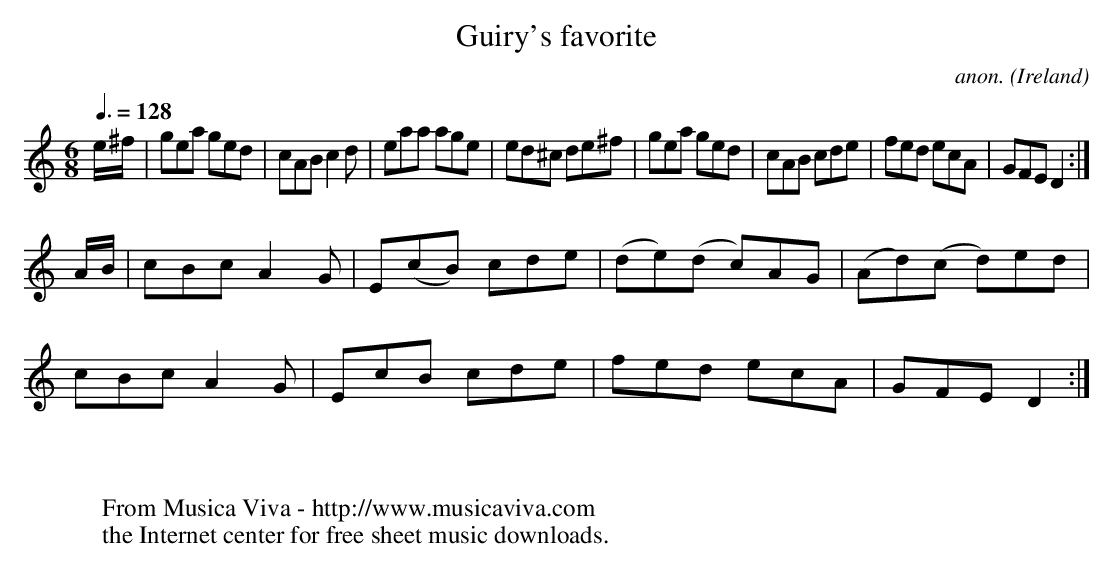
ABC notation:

X:1
T: Guiry's favorite
C: anon.
O: Ireland
0.abc
M: 6/8
L: 1/8
Q: 3/8=128
K: Ddor
e/^f/|gea ged|cABc2d|eaa age|ed^c de^f|gea ged|cAB cde|fed ecA|GFED2:|
A/B/|cBc A2G|E(cB) cde|(de)(d c)AG|(Ad)(c d)ed|
cBc A2G|EcB cde|fed ecA|GFED2:|
W:
W:
W: From Musica Viva - http://www.musicaviva.com
W: the Internet center for free sheet music downloads.
